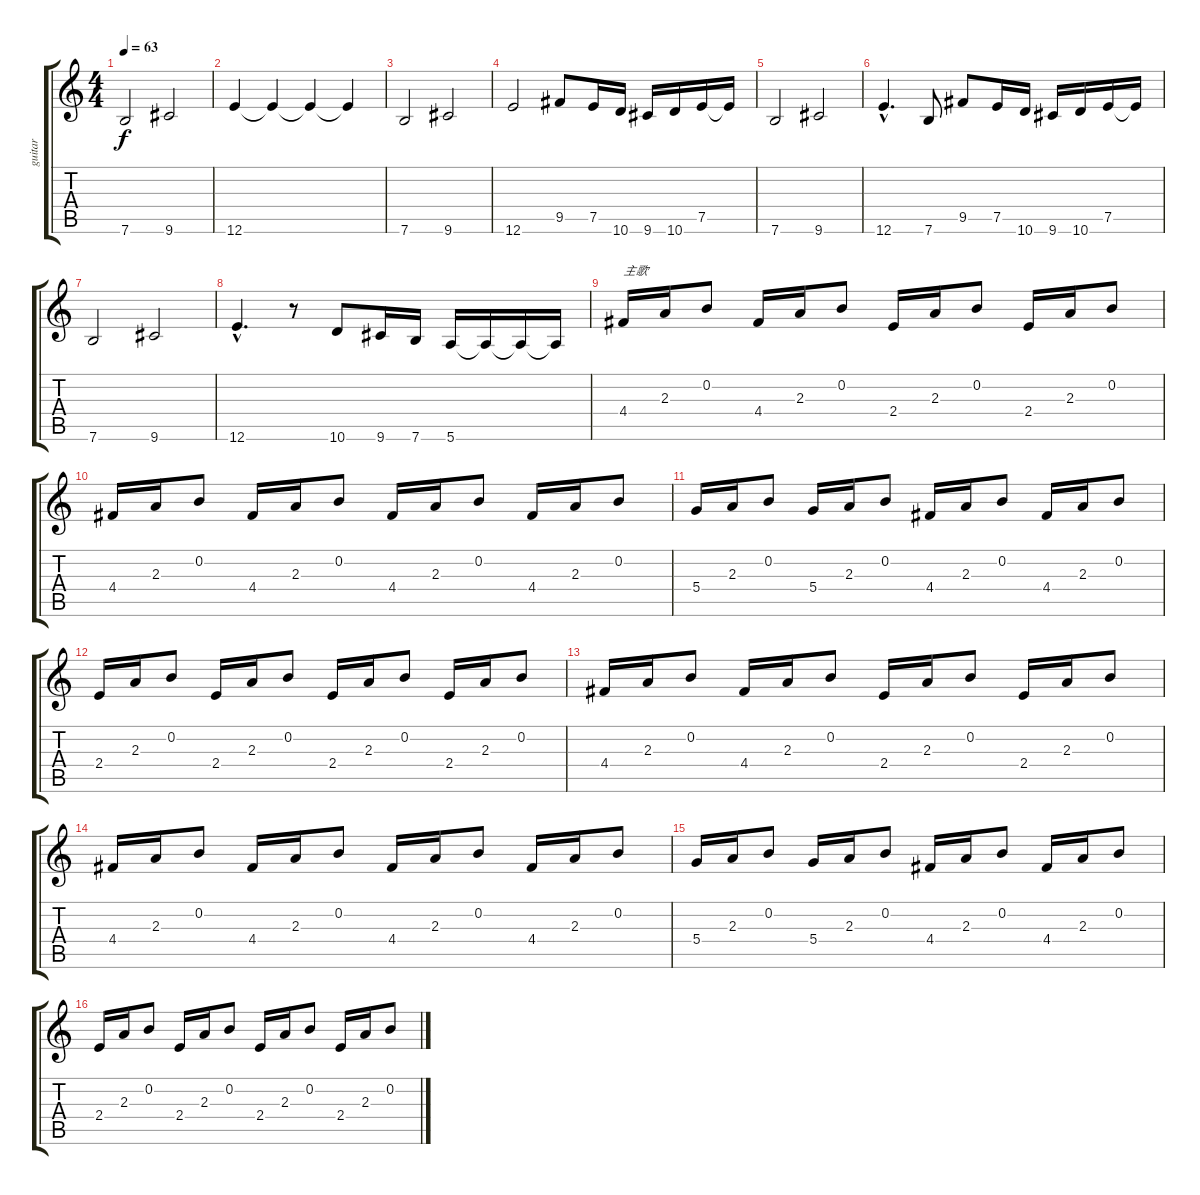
\track ("guitar" "guitar") {instrument acousticguitarnylon}
\staff {score tabs}
\tuning (E4 B3 G3 D3 A2 E2) {hide}
\ts (4 4)
\tempo 63
\clef g2
\ks c
7.6.2{dy f instrument acousticguitarnylon} 9.6.2 |
12.6.4 12.6{t}.4 12.6{t}.4 12.6{t}.4 |
7.6.2 9.6.2 |
12.6.2 9.5.8 7.5.16 10.6.16 9.6.16 10.6.16 7.5.16 7.5{t}.16 |
7.6.2 9.6.2 |
12.6{hac}.4{d} 7.6.8 9.5.8 7.5.16 10.6.16 9.6.16 10.6.16 7.5.16 7.5{t}.16 |
7.6.2 9.6.2 |
12.6{hac}.4{d} r.8 10.6.8 9.6.16 7.6.16 5.6.16 5.6{t}.16 5.6{t}.16 5.6{t}.16 |
4.4.16{txt "主歌"} 2.3.16 0.2.8 4.4.16 2.3.16 0.2.8 2.4.16 2.3.16 0.2.8 2.4.16 2.3.16 0.2.8 |
4.4.16 2.3.16 0.2.8 4.4.16 2.3.16 0.2.8 4.4.16 2.3.16 0.2.8 4.4.16 2.3.16 0.2.8 |
5.4.16 2.3.16 0.2.8 5.4.16 2.3.16 0.2.8 4.4.16 2.3.16 0.2.8 4.4.16 2.3.16 0.2.8 |
2.4.16 2.3.16 0.2.8 2.4.16 2.3.16 0.2.8 2.4.16 2.3.16 0.2.8 2.4.16 2.3.16 0.2.8 |
4.4.16 2.3.16 0.2.8 4.4.16 2.3.16 0.2.8 2.4.16 2.3.16 0.2.8 2.4.16 2.3.16 0.2.8 |
4.4.16 2.3.16 0.2.8 4.4.16 2.3.16 0.2.8 4.4.16 2.3.16 0.2.8 4.4.16 2.3.16 0.2.8 |
5.4.16 2.3.16 0.2.8 5.4.16 2.3.16 0.2.8 4.4.16 2.3.16 0.2.8 4.4.16 2.3.16 0.2.8 |
2.4.16 2.3.16 0.2.8 2.4.16 2.3.16 0.2.8 2.4.16 2.3.16 0.2.8 2.4.16 2.3.16 0.2.8
